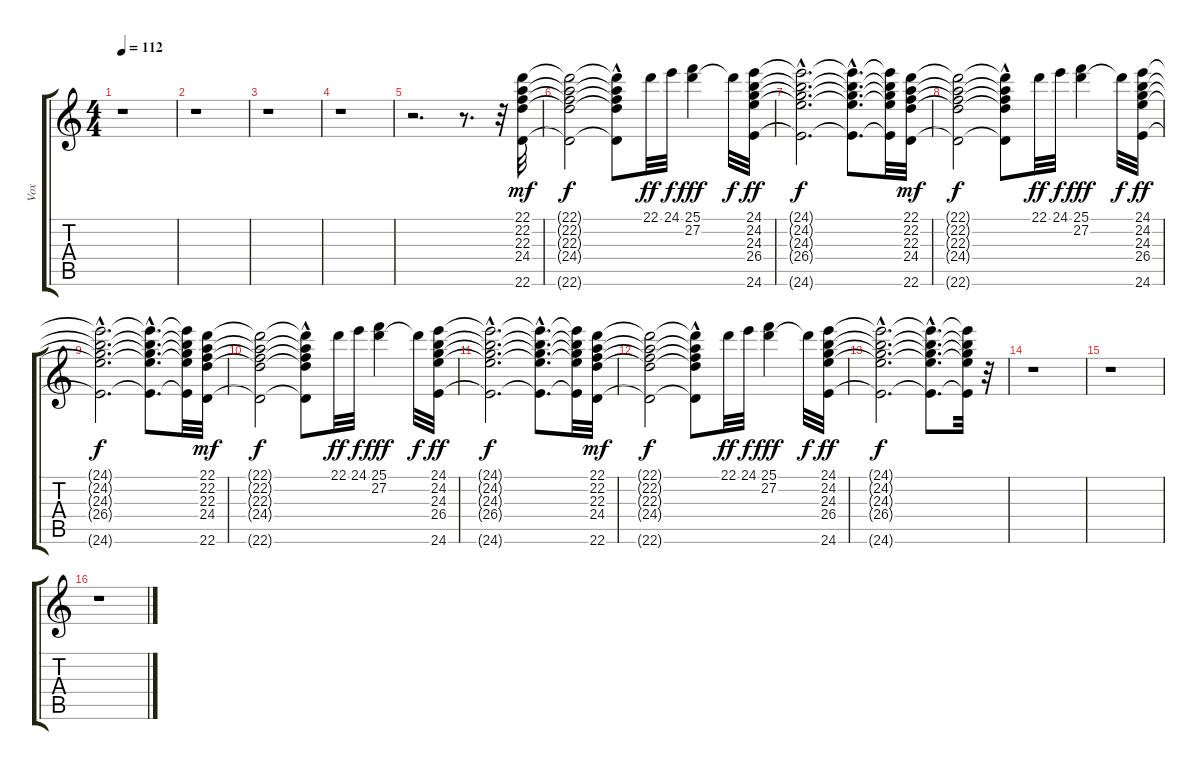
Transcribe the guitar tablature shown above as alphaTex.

\track ("Vox" "Vox") {instrument synthvoice}
\staff {score tabs}
\tuning (E4 B3 G3 D3 A2 E2) {hide}
\ts (4 4)
\tempo 112
\clef g2
\ks c
r.1{dy mf} |
r.1 |
r.1 |
r.1 |
r.2{d} r.8{d} r.32 (22.1 22.2 22.3 24.4 22.6).32 |
(22.1{t} 22.2{t} 22.3{t} 24.4{t} 22.6{t}).2{dy f} (22.1{t} 22.2{hac t} 22.3{hac t} 24.4{hac t} 22.6{hac t}).8 22.1.32{dy ff} 24.1.32{dy f} (25.1 27.2).4{dy fff} 27.2{t}.32{dy f} (24.1 24.2 24.3 26.4 24.6).32{dy ff} |
(24.1{hac t} 24.2{hac t} 24.3{hac t} 26.4{hac t} 24.6{hac t}).2{d dy f} (24.1{hac t} 24.2{hac t} 24.3{hac t} 26.4{hac t} 24.6{hac t}).8{d} (24.1{t} 24.2{t} 24.3{t} 26.4{t} 24.6{t}).32 (22.1 22.2 22.3 24.4 22.6).32{dy mf} |
(22.1{t} 22.2{t} 22.3{t} 24.4{t} 22.6{t}).2{dy f} (22.1{t} 22.2{hac t} 22.3{hac t} 24.4{hac t} 22.6{hac t}).8 22.1.32{dy ff} 24.1.32{dy f} (25.1 27.2).4{dy fff} 27.2{t}.32{dy f} (24.1 24.2 24.3 26.4 24.6).32{dy ff} |
(24.1{hac t} 24.2{hac t} 24.3{hac t} 26.4{hac t} 24.6{hac t}).2{d dy f} (24.1{hac t} 24.2{hac t} 24.3{hac t} 26.4{hac t} 24.6{hac t}).8{d} (24.1{t} 24.2{t} 24.3{t} 26.4{t} 24.6{t}).32 (22.1 22.2 22.3 24.4 22.6).32{dy mf} |
(22.1{t} 22.2{t} 22.3{t} 24.4{t} 22.6{t}).2{dy f} (22.1{t} 22.2{hac t} 22.3{hac t} 24.4{hac t} 22.6{hac t}).8 22.1.32{dy ff} 24.1.32{dy f} (25.1 27.2).4{dy fff} 27.2{t}.32{dy f} (24.1 24.2 24.3 26.4 24.6).32{dy ff} |
(24.1{hac t} 24.2{hac t} 24.3{hac t} 26.4{hac t} 24.6{hac t}).2{d dy f} (24.1{hac t} 24.2{hac t} 24.3{hac t} 26.4{hac t} 24.6{hac t}).8{d} (24.1{t} 24.2{t} 24.3{t} 26.4{t} 24.6{t}).32 (22.1 22.2 22.3 24.4 22.6).32{dy mf} |
(22.1{t} 22.2{t} 22.3{t} 24.4{t} 22.6{t}).2{dy f} (22.1{t} 22.2{hac t} 22.3{hac t} 24.4{hac t} 22.6{hac t}).8 22.1.32{dy ff} 24.1.32{dy f} (25.1 27.2).4{dy fff} 27.2{t}.32{dy f} (24.1 24.2 24.3 26.4 24.6).32{dy ff} |
(24.1{hac t} 24.2{hac t} 24.3{hac t} 26.4{hac t} 24.6{hac t}).2{d dy f} (24.1{hac t} 24.2{hac t} 24.3{hac t} 26.4{hac t} 24.6{hac t}).8{d} (24.1{t} 24.2{t} 24.3{t} 26.4{t} 24.6{t}).32 r.32 |
r.1 |
r.1 |
r.1
